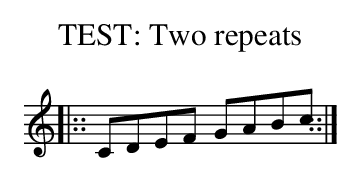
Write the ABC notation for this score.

X:1
T: TEST: Two repeats
K: C
|:: CDEF GABc ::|
